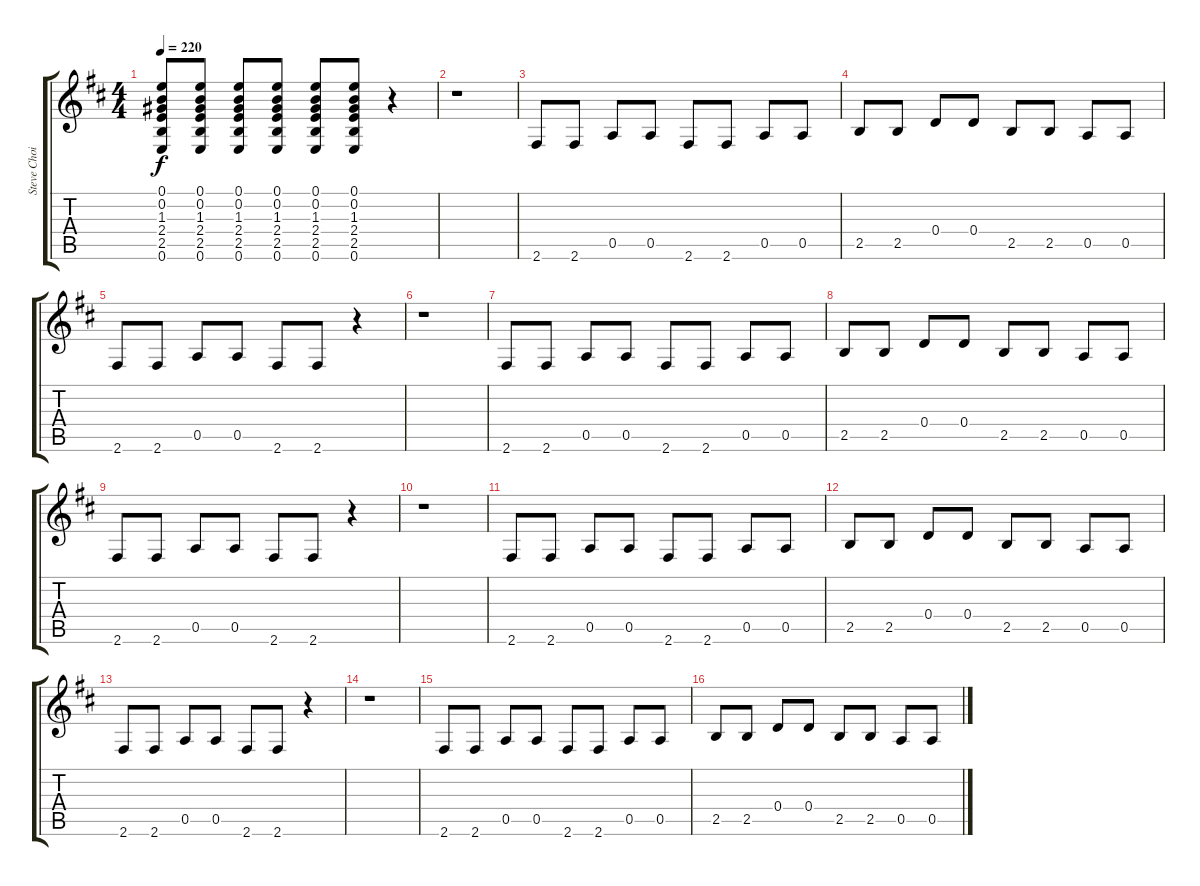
\track ("Steve Choi" "Steve Choi") {instrument distortionguitar}
\staff {score tabs}
\tuning (E4 B3 G3 D3 A2 E2) {hide}
\ts (4 4)
\tempo 220
\clef g2
\ks d
(0.1 0.2 1.3 2.4 2.5 0.6).8{dy f} (0.1 0.2 1.3 2.4 2.5 0.6).8 (0.1 0.2 1.3 2.4 2.5 0.6).8 (0.1 0.2 1.3 2.4 2.5 0.6).8 (0.1 0.2 1.3 2.4 2.5 0.6).8 (0.1 0.2 1.3 2.4 2.5 0.6).8 r.4 |
r.1 |
2.6.8 2.6.8 0.5.8 0.5.8 2.6.8 2.6.8 0.5.8 0.5.8 |
2.5.8 2.5.8 0.4.8 0.4.8 2.5.8 2.5.8 0.5.8 0.5.8 |
2.6.8 2.6.8 0.5.8 0.5.8 2.6.8 2.6.8 r.4 |
r.1 |
2.6.8 2.6.8 0.5.8 0.5.8 2.6.8 2.6.8 0.5.8 0.5.8 |
2.5.8 2.5.8 0.4.8 0.4.8 2.5.8 2.5.8 0.5.8 0.5.8 |
2.6.8 2.6.8 0.5.8 0.5.8 2.6.8 2.6.8 r.4 |
r.1 |
2.6.8 2.6.8 0.5.8 0.5.8 2.6.8 2.6.8 0.5.8 0.5.8 |
2.5.8 2.5.8 0.4.8 0.4.8 2.5.8 2.5.8 0.5.8 0.5.8 |
2.6.8 2.6.8 0.5.8 0.5.8 2.6.8 2.6.8 r.4 |
r.1 |
2.6.8 2.6.8 0.5.8 0.5.8 2.6.8 2.6.8 0.5.8 0.5.8 |
2.5.8 2.5.8 0.4.8 0.4.8 2.5.8 2.5.8 0.5.8 0.5.8
